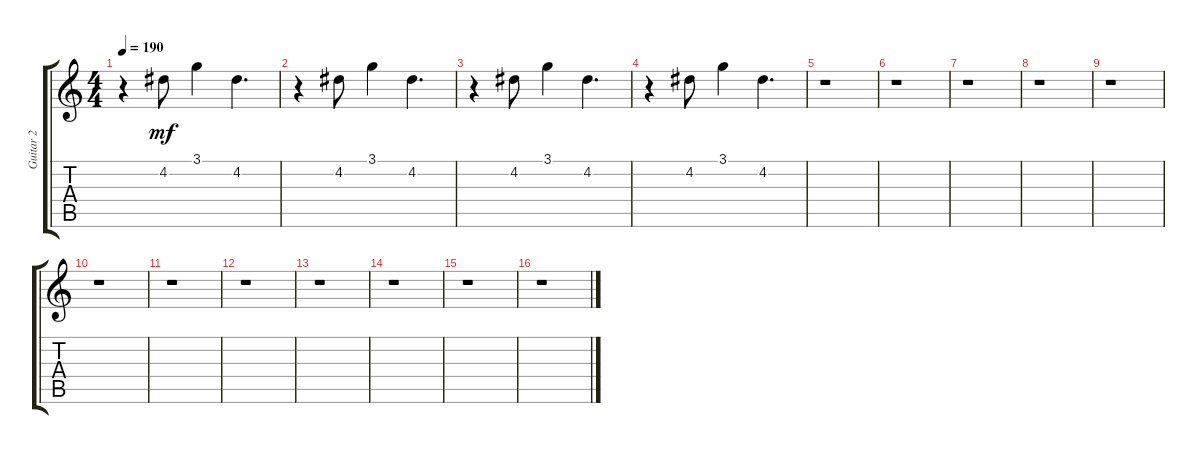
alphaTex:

\track ("Guitar 2" "Guitar 2") {instrument distortionguitar}
\staff {score tabs}
\tuning (E4 B3 G3 D3 A2 E2) {hide}
\ts (4 4)
\tempo 190
\clef g2
\ks c
r.4{dy mf} 4.2.8 3.1.4 4.2.4{d} |
r.4 4.2.8 3.1.4 4.2.4{d} |
r.4 4.2.8 3.1.4 4.2.4{d} |
r.4 4.2.8 3.1.4 4.2.4{d} |
r.1 |
r.1 |
r.1 |
r.1 |
r.1 |
r.1 |
r.1 |
r.1 |
r.1 |
r.1 |
r.1 |
r.1
